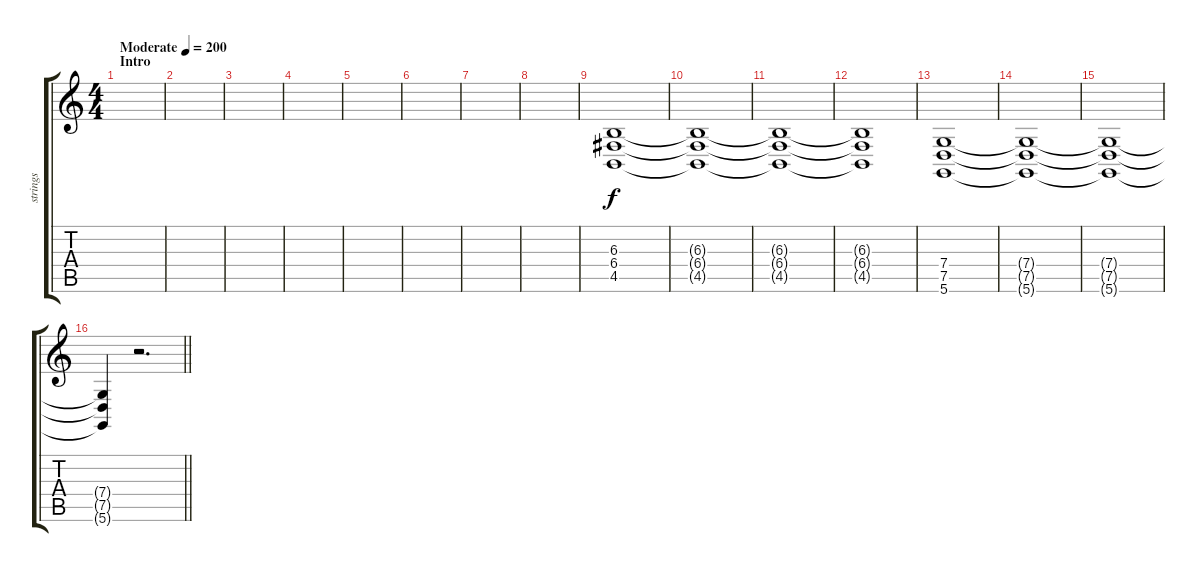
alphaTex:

\track ("strings" "strings") {instrument stringensemble1}
\staff {score tabs}
\tuning (D4 A3 F3 C3 G2 D2) {hide}
\ts (4 4)
\section ("" "Intro")
\tempo (200 "Moderate")
\clef g2
\ks c
|
|
|
|
|
|
|
|
(6.3 6.4 4.5).1 |
(6.3{t} 6.4{t} 4.5{t}).1 |
(6.3{t} 6.4{t} 4.5{t}).1 |
(6.3{t} 6.4{t} 4.5{t}).1 |
(7.4 7.5 5.6).1 |
(7.4{t} 7.5{t} 5.6{t}).1 |
(7.4{t} 7.5{t} 5.6{t}).1 |
\barLineRight lightlight
(7.4{t} 7.5{t} 5.6{t}).4 r.2{d}
